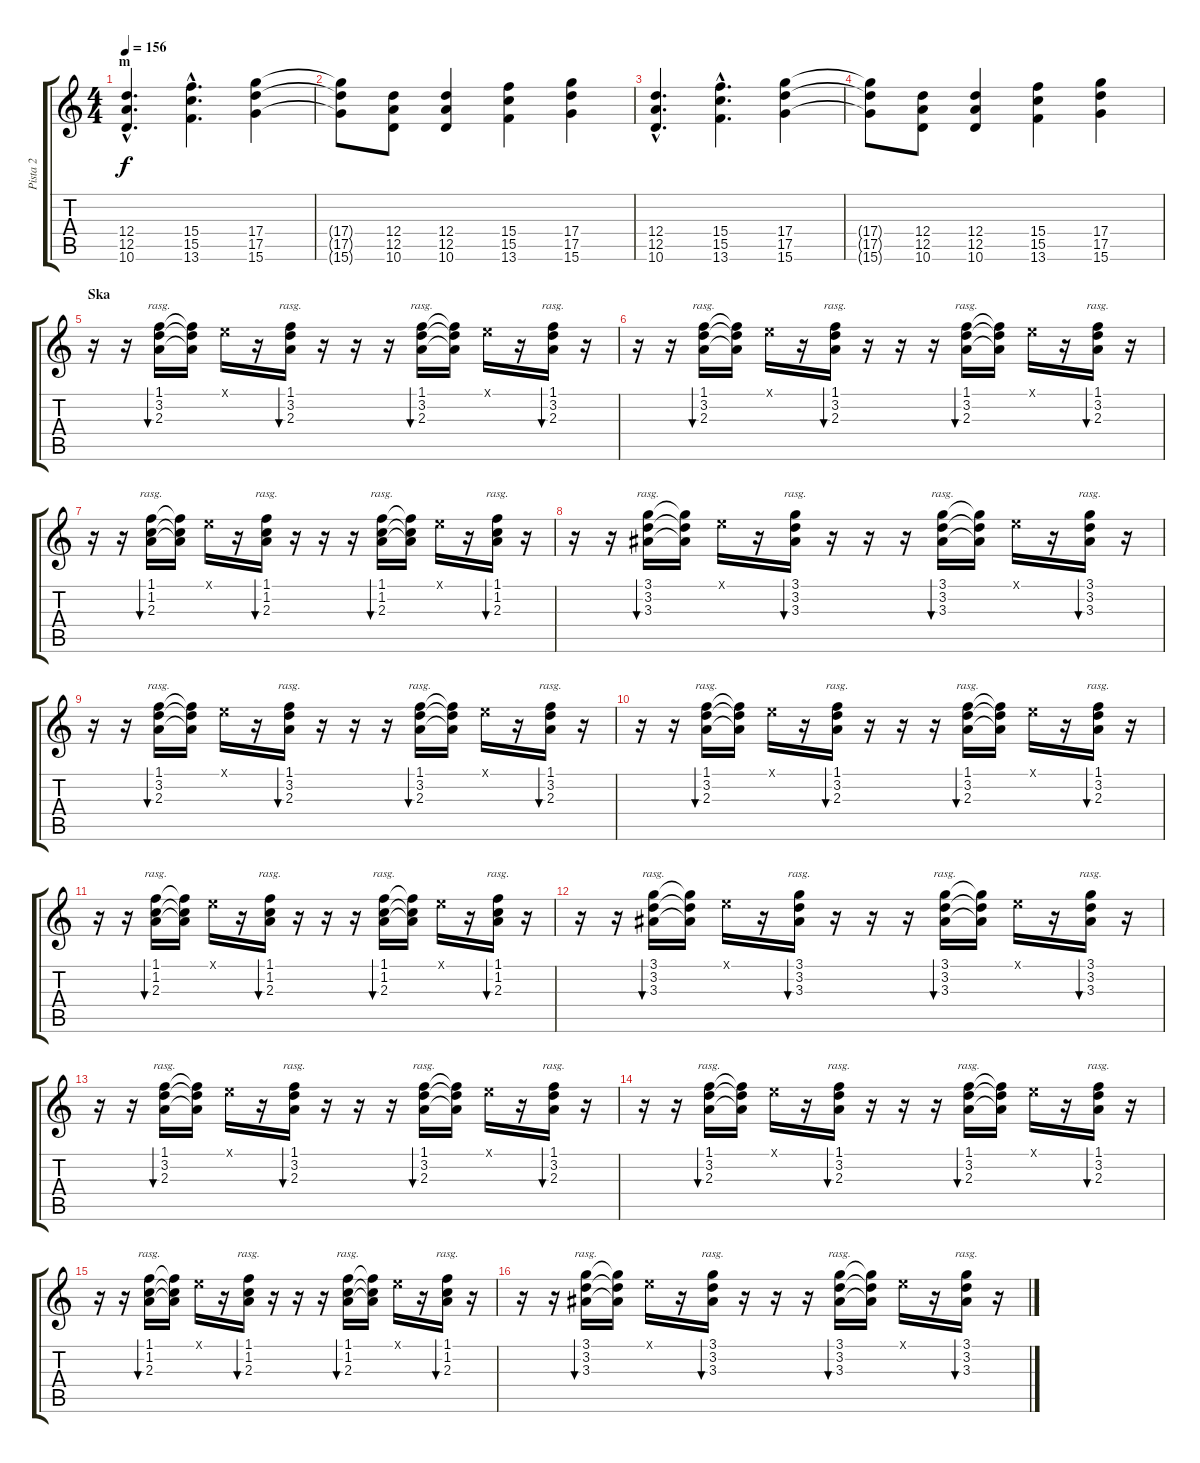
\track ("Pista 2" "Pista 2") {instrument overdrivenguitar}
\staff {score tabs}
\tuning (E4 B3 G3 D3 A2 E2) {hide}
\ts (4 4)
\section ("" "m")
\tempo 156
\clef g2
\ks c
(12.4{hac} 12.5{hac} 10.6{hac}).4{d dy f instrument overdrivenguitar} (15.4{hac} 15.5{hac} 13.6{hac}).4{d} (17.4 17.5 15.6).4 |
(17.4{t} 17.5{t} 15.6{t}).8 (12.4 12.5 10.6).8 (12.4 12.5 10.6).4 (15.4 15.5 13.6).4 (17.4 17.5 15.6).4 |
(12.4{hac} 12.5{hac} 10.6{hac}).4{d} (15.4{hac} 15.5{hac} 13.6{hac}).4{d} (17.4 17.5 15.6).4 |
(17.4{t} 17.5{t} 15.6{t}).8 (12.4 12.5 10.6).8 (12.4 12.5 10.6).4 (15.4 15.5 13.6).4 (17.4 17.5 15.6).4 |
\section ("" "Ska")
r.16{instrument electricguitarclean} r.16 (1.1 3.2 2.3).16{bu 480 rasg ii} (1.1{t} 3.2{t} 2.3{t}).16 0.1{x}.16 r.16 (1.1 3.2 2.3).16{bu 480 rasg ii} r.16 r.16 r.16 (1.1 3.2 2.3).16{bu 480 rasg ii} (1.1{t} 3.2{t} 2.3{t}).16 0.1{x}.16 r.16 (1.1 3.2 2.3).16{bu 480 rasg ii} r.16 |
r.16 r.16 (1.1 3.2 2.3).16{bu 480 rasg ii} (1.1{t} 3.2{t} 2.3{t}).16 0.1{x}.16 r.16 (1.1 3.2 2.3).16{bu 480 rasg ii} r.16 r.16 r.16 (1.1 3.2 2.3).16{bu 480 rasg ii} (1.1{t} 3.2{t} 2.3{t}).16 0.1{x}.16 r.16 (1.1 3.2 2.3).16{bu 480 rasg ii} r.16 |
r.16 r.16 (1.1 1.2 2.3).16{bu 480 rasg ii} (1.1{t} 1.2{t} 2.3{t}).16 0.1{x}.16 r.16 (1.1 1.2 2.3).16{bu 480 rasg ii} r.16 r.16 r.16 (1.1 1.2 2.3).16{bu 480 rasg ii} (1.1{t} 1.2{t} 2.3{t}).16 0.1{x}.16 r.16 (1.1 1.2 2.3).16{bu 480 rasg ii} r.16 |
r.16 r.16 (3.1 3.2 3.3).16{bu 480 rasg ii} (3.1{t} 3.2{t} 3.3{t}).16 0.1{x}.16 r.16 (3.1 3.2 3.3).16{bu 480 rasg ii} r.16 r.16 r.16 (3.1 3.2 3.3).16{bu 480 rasg ii} (3.1{t} 3.2{t} 3.3{t}).16 0.1{x}.16 r.16 (3.1 3.2 3.3).16{bu 480 rasg ii} r.16 |
r.16{instrument electricguitarclean} r.16 (1.1 3.2 2.3).16{bu 480 rasg ii} (1.1{t} 3.2{t} 2.3{t}).16 0.1{x}.16 r.16 (1.1 3.2 2.3).16{bu 480 rasg ii} r.16 r.16 r.16 (1.1 3.2 2.3).16{bu 480 rasg ii} (1.1{t} 3.2{t} 2.3{t}).16 0.1{x}.16 r.16 (1.1 3.2 2.3).16{bu 480 rasg ii} r.16 |
r.16 r.16 (1.1 3.2 2.3).16{bu 480 rasg ii} (1.1{t} 3.2{t} 2.3{t}).16 0.1{x}.16 r.16 (1.1 3.2 2.3).16{bu 480 rasg ii} r.16 r.16 r.16 (1.1 3.2 2.3).16{bu 480 rasg ii} (1.1{t} 3.2{t} 2.3{t}).16 0.1{x}.16 r.16 (1.1 3.2 2.3).16{bu 480 rasg ii} r.16 |
r.16 r.16 (1.1 1.2 2.3).16{bu 480 rasg ii} (1.1{t} 1.2{t} 2.3{t}).16 0.1{x}.16 r.16 (1.1 1.2 2.3).16{bu 480 rasg ii} r.16 r.16 r.16 (1.1 1.2 2.3).16{bu 480 rasg ii} (1.1{t} 1.2{t} 2.3{t}).16 0.1{x}.16 r.16 (1.1 1.2 2.3).16{bu 480 rasg ii} r.16 |
r.16 r.16 (3.1 3.2 3.3).16{bu 480 rasg ii} (3.1{t} 3.2{t} 3.3{t}).16 0.1{x}.16 r.16 (3.1 3.2 3.3).16{bu 480 rasg ii} r.16 r.16 r.16 (3.1 3.2 3.3).16{bu 480 rasg ii} (3.1{t} 3.2{t} 3.3{t}).16 0.1{x}.16 r.16 (3.1 3.2 3.3).16{bu 480 rasg ii} r.16 |
r.16{instrument electricguitarclean} r.16 (1.1 3.2 2.3).16{bu 480 rasg ii} (1.1{t} 3.2{t} 2.3{t}).16 0.1{x}.16 r.16 (1.1 3.2 2.3).16{bu 480 rasg ii} r.16 r.16 r.16 (1.1 3.2 2.3).16{bu 480 rasg ii} (1.1{t} 3.2{t} 2.3{t}).16 0.1{x}.16 r.16 (1.1 3.2 2.3).16{bu 480 rasg ii} r.16 |
r.16 r.16 (1.1 3.2 2.3).16{bu 480 rasg ii} (1.1{t} 3.2{t} 2.3{t}).16 0.1{x}.16 r.16 (1.1 3.2 2.3).16{bu 480 rasg ii} r.16 r.16 r.16 (1.1 3.2 2.3).16{bu 480 rasg ii} (1.1{t} 3.2{t} 2.3{t}).16 0.1{x}.16 r.16 (1.1 3.2 2.3).16{bu 480 rasg ii} r.16 |
r.16 r.16 (1.1 1.2 2.3).16{bu 480 rasg ii} (1.1{t} 1.2{t} 2.3{t}).16 0.1{x}.16 r.16 (1.1 1.2 2.3).16{bu 480 rasg ii} r.16 r.16 r.16 (1.1 1.2 2.3).16{bu 480 rasg ii} (1.1{t} 1.2{t} 2.3{t}).16 0.1{x}.16 r.16 (1.1 1.2 2.3).16{bu 480 rasg ii} r.16 |
r.16 r.16 (3.1 3.2 3.3).16{bu 480 rasg ii} (3.1{t} 3.2{t} 3.3{t}).16 0.1{x}.16 r.16 (3.1 3.2 3.3).16{bu 480 rasg ii} r.16 r.16 r.16 (3.1 3.2 3.3).16{bu 480 rasg ii} (3.1{t} 3.2{t} 3.3{t}).16 0.1{x}.16 r.16 (3.1 3.2 3.3).16{bu 480 rasg ii} r.16
